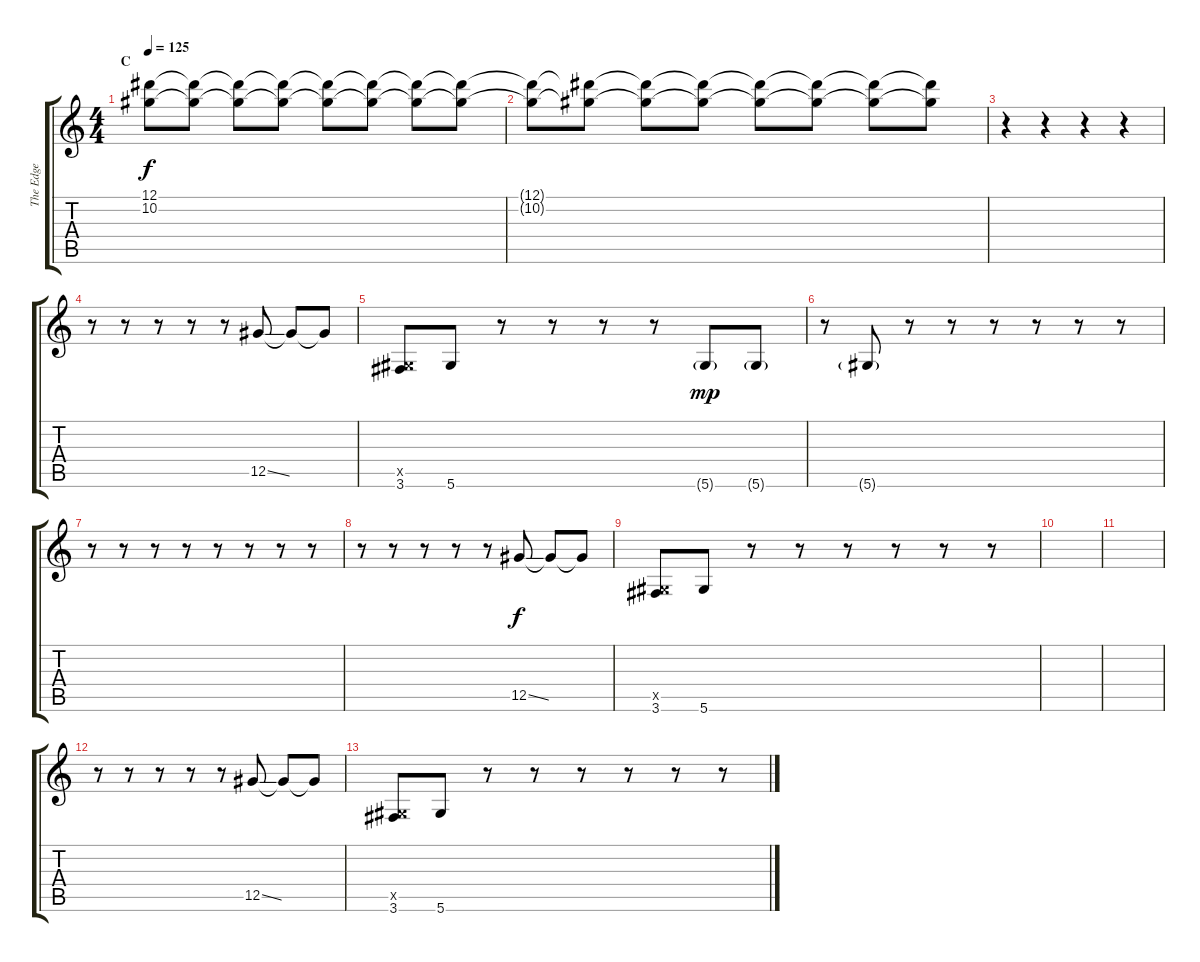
\track ("The Edge" "The Edge") {instrument distortionguitar}
\staff {score tabs}
\tuning (Eb4 Bb3 Gb3 Db3 Ab2 Eb2) {hide}
\ts (4 4)
\section ("" "C")
\tempo 125
\clef g2
\ks c
(12.1{t} 10.2{t}).8{dy f} (12.1{t} 10.2{t}).8 (12.1{t} 10.2{t}).8 (12.1{t} 10.2{t}).8 (12.1{t} 10.2{t}).8 (12.1{t} 10.2{t}).8 (12.1{t} 10.2{t}).8 (12.1{t} 10.2{t}).8 |
(12.1{t} 10.2{t}).8 (12.1{t} 10.2{t}).8 (12.1{t} 10.2{t}).8 (12.1{t} 10.2{t}).8 (12.1{t} 10.2{t}).8 (12.1{t} 10.2{t}).8 (12.1{t} 10.2{t}).8 (12.1{t} 10.2{t}).8 |
r.4 r.4 r.4 r.4 |
r.8 r.8 r.8 r.8 r.8 12.5{ss}.8 12.5{t}.8 12.5{t}.8 |
(0.5{x} 3.6).8 5.6.8 r.8 r.8 r.8 r.8 5.6{g}.8{dy mp} 5.6{g}.8 |
r.8 5.6{g}.8 r.8 r.8 r.8 r.8 r.8 r.8 |
r.8 r.8 r.8 r.8 r.8 r.8 r.8 r.8 |
r.8 r.8 r.8 r.8 r.8 12.5{ss}.8{dy f} 12.5{t}.8 12.5{t}.8 |
(0.5{x} 3.6).8 5.6.8 r.8 r.8 r.8 r.8 r.8 r.8 |
|
|
r.8 r.8 r.8 r.8 r.8 12.5{ss}.8 12.5{t}.8 12.5{t}.8 |
(0.5{x} 3.6).8 5.6.8 r.8 r.8 r.8 r.8 r.8 r.8
